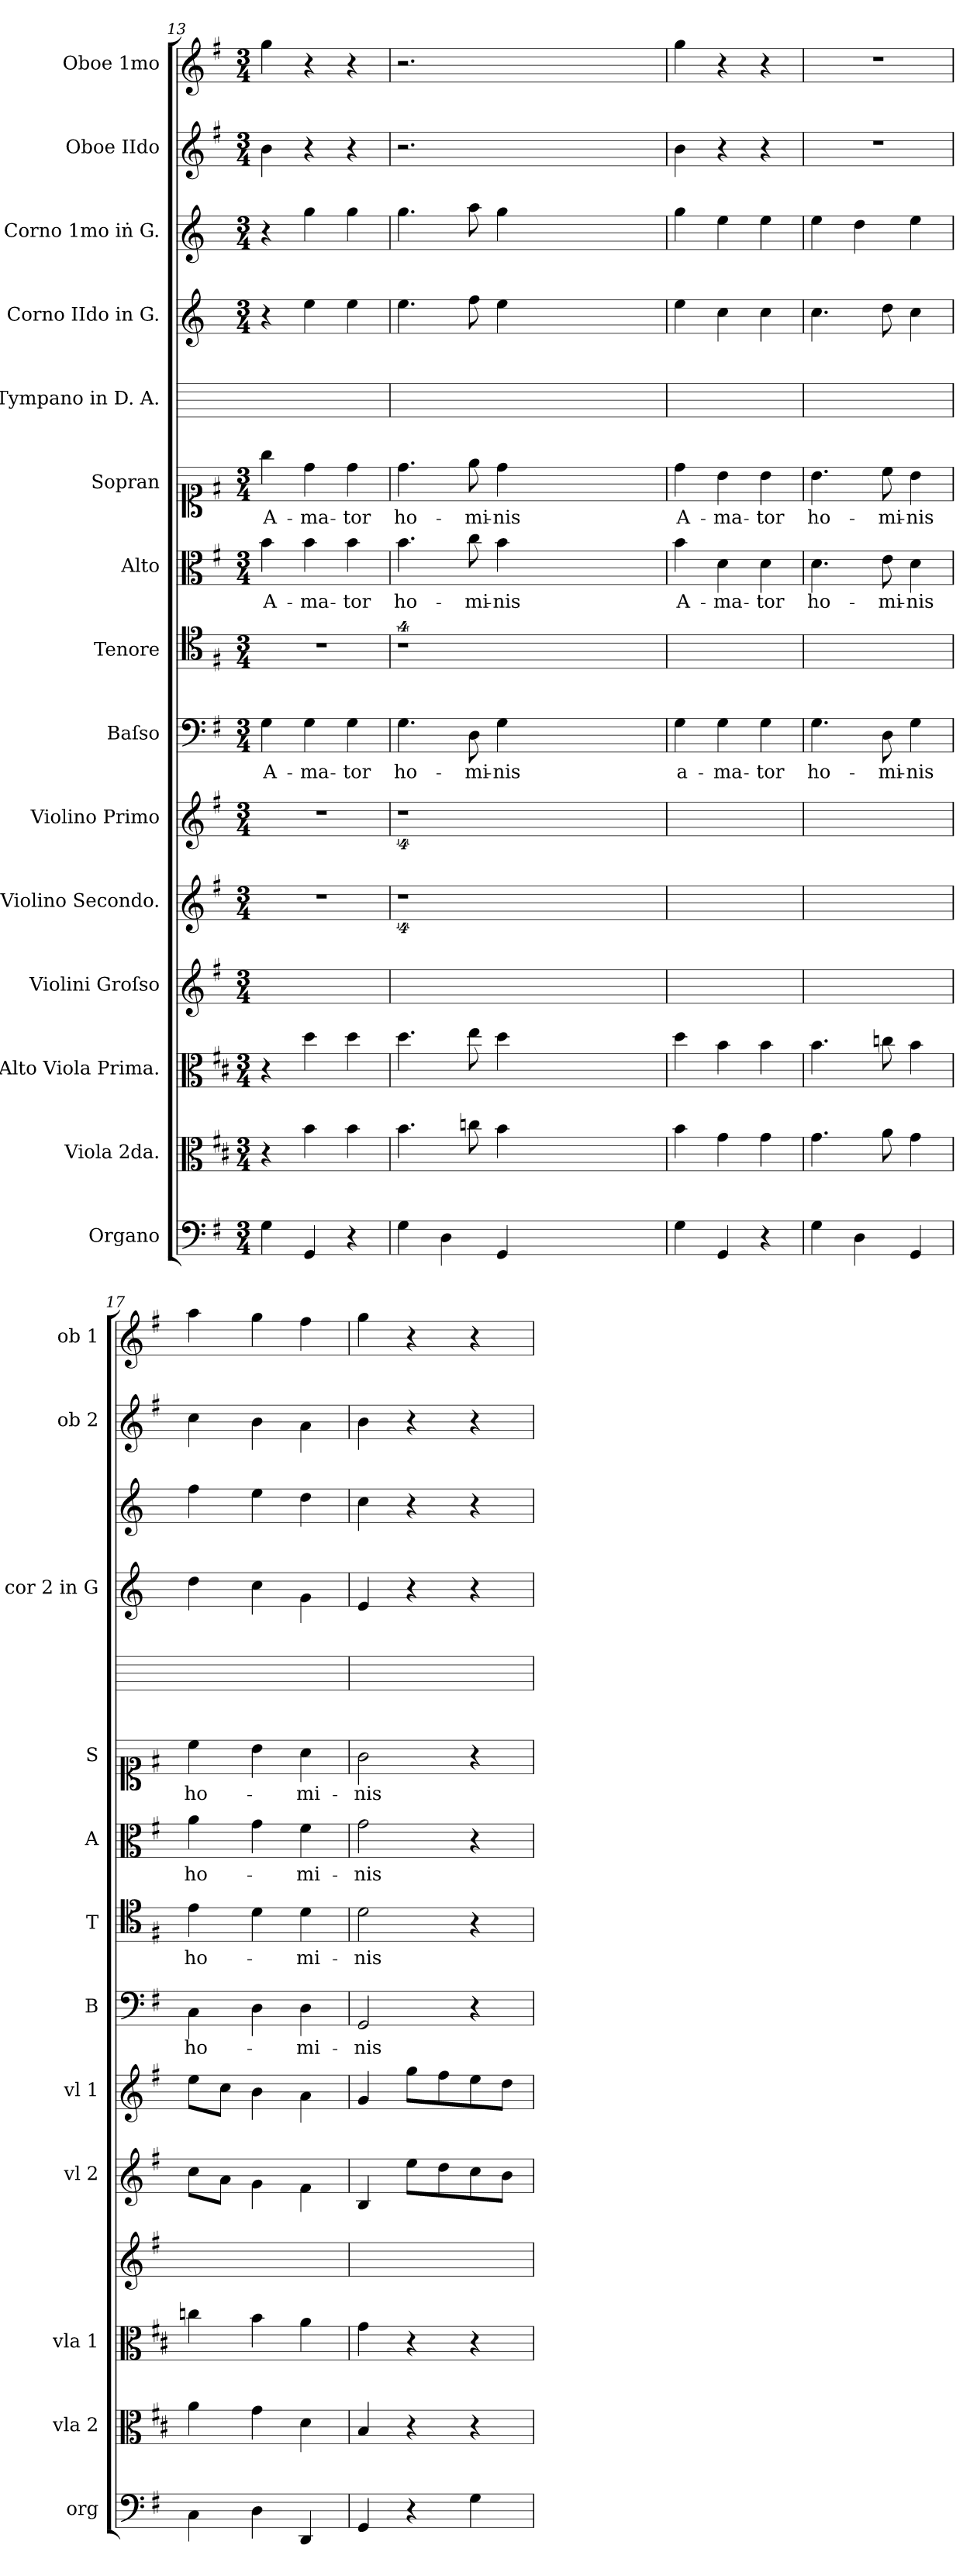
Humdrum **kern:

**kern	**kern	**kern	**kern	**kern	**kern	**kern	**text	**kern	**text	**kern	**text	**kern	**text	**kern	**kern	**kern	**kern	**kern
*part15	*part14	*part13	*part12	*part11	*part10	*part9	*part9	*part8	*part8	*part7	*part7	*part6	*part6	*part5	*part4	*part3	*part2	*part1
*staff15	*staff14	*staff13	*staff12	*staff11	*staff10	*staff9	*staff9	*staff8	*staff8	*staff7	*staff7	*staff6	*staff6	*staff5	*staff4	*staff3	*staff2	*staff1
*I"Organo	*I"Viola 2da.	*I"Alto Viola Prima.	*I"Violini Groſso	*I"Violino Secondo.	*I"Violino Primo	*I"Baſso	*	*I"Tenore	*	*I"Alto	*	*I"Sopran	*	*I"Tympano in D. A.	*I"Corno IIdo in G.	*I"Corno 1mo iṅ G.	*I"Oboe IIdo	*I"Oboe 1mo
*I'org	*I'vla 2	*I'vla 1	*	*I'vl 2	*I'vl 1	*I'B	*	*I'T	*	*I'A	*	*I'S	*	*	*I'cor 2 in G	*	*I'ob 2	*I'ob 1
*clefF4	*clefC3	*clefC3	*clefG2	*clefG2	*clefG2	*clefF4	*	*clefC4	*	*clefC3	*	*clefC1	*	*	*clefG2	*clefG2	*clefG2	*clefG2
*	*	*	*	*	*	*	*	*	*	*	*	*	*	*	*ITrd3c5	*ITrd3c5	*	*
*k[f#]	*k[f#c#]	*k[f#c#]	*k[f#]	*k[f#]	*k[f#]	*k[f#]	*	*k[f#]	*	*k[f#]	*	*k[f#]	*	*	*k[f#]	*k[f#]	*k[f#]	*k[f#]
*G:	*	*	*G:	*G:	*G:	*G:	*	*G:	*	*G:	*	*G:	*	*	*G:	*G:	*G:	*G:
*M3/4	*M3/4	*M3/4	*M3/4	*M3/4	*M3/4	*M3/4	*	*M3/4	*	*M3/4	*	*M3/4	*	*	*M3/4	*M3/4	*M3/4	*M3/4
=13	=13	=13	=13	=13	=13	=13	=13	=13	=13	=13	=13	=13	=13	=13	=13	=13	=13	=13
4G\	4r	4r	2.ryy	2.r	2.r	4G\	A-	2.r	.	4b\	A-	4gg\	A-	2.ryy	4r	4r	4b\	4gg\
4GG/	4b\	4dd\	.	.	.	4G\	-ma-	.	.	4b\	-ma-	4dd\	-ma-	.	4b\	4dd\	4r	4r
4r	4b\	4dd\	.	.	.	4G\	-tor	.	.	4b\	-tor	4dd\	-tor	.	4b\	4dd\	4r	4r
=14	=14	=14	=14	=14	=14	=14	=14	=14	=14	=14	=14	=14	=14	=14	=14	=14	=14	=14
4G\	4.b\	4.dd\	2.ryy	4%9r	4%9r	4.G\	ho-	4%9r	.	4.b\	ho-	4.dd\	ho-	2.ryy	4.b\	4.dd\	2.r	2.r
4D\	.	.	.	.	.	.	.	.	.	.	.	.	.	.	.	.	.	.
.	8ccn	8ee\	.	.	.	8D\	-mi-	.	.	8cc\	-mi-	8ee\	-mi-	.	8cc\	8ee\	.	.
4GG/	4b\	4dd\	.	.	.	4G\	-nis	.	.	4b\	-nis	4dd\	-nis	.	4b\	4dd\	.	.
1.ryy	1.ryy	1.ryy	1.ryy	.	.	1.ryy	.	.	.	1.ryy	.	1.ryy	.	1.ryy	1.ryy	1.ryy	1.ryy	1.ryy
=15	=15	=15	=15	=15	=15	=15	=15	=15	=15	=15	=15	=15	=15	=15	=15	=15	=15	=15
4G\	4b\	4dd\	2.ryy	2.ryy	2.ryy	4G\	a-	2.ryy	.	4b\	A-	4dd\	A-	2.ryy	4b\	4dd\	4b\	4gg\
4GG/	4g\	4b\	.	.	.	4G\	-ma-	.	.	4d\	-ma-	4b\	-ma-	.	4g\	4b\	4r	4r
4r	4g\	4b\	.	.	.	4G\	-tor	.	.	4d\	-tor	4b\	-tor	.	4g\	4b\	4r	4r
=16	=16	=16	=16	=16	=16	=16	=16	=16	=16	=16	=16	=16	=16	=16	=16	=16	=16	=16
4G\	4.g\	4.b\	2.ryy	2.ryy	2.ryy	4.G\	ho-	2.ryy	.	4.d\	ho-	4.b\	ho-	2.ryy	4.g\	4b\	2.r	2.r
4D\	.	.	.	.	.	.	.	.	.	.	.	.	.	.	.	4a\	.	.
.	8a\	8ccn\	.	.	.	8D\	-mi-	.	.	8e\	-mi-	8cc\	-mi-	.	8a\	.	.	.
4GG/	4g\	4b\	.	.	.	4G\	-nis	.	.	4d\	-nis	4b\	-nis	.	4g\	4b\	.	.
=17	=17	=17	=17	=17	=17	=17	=17	=17	=17	=17	=17	=17	=17	=17	=17	=17	=17	=17
4C\	4a\	4ccn\	2.ryy	8cc\L	8ee\L	4C\	ho-	4e\	ho-	4a\	ho-	4cc\	ho-	2.ryy	4a\	4cc\	4cc\	4aa\
.	.	.	.	8a\J	8cc\J	.	.	.	.	.	.	.	.	.	.	.	.	.
4D\	4g\	4b\	.	4g\	4b\	4D\	.	4d\	.	4g\	.	4b\	.	.	4g\	4b\	4b\	4gg\
4DD/	4d\	4a\	.	4f#\	4a\	4D\	-mi-	4d\	-mi-	4f#\	-mi-	4a\	-mi-	.	4d\	4a\	4a\	4ff#\
=18	=18	=18	=18	=18	=18	=18	=18	=18	=18	=18	=18	=18	=18	=18	=18	=18	=18	=18
4GG/	4B/	4g\	2.ryy	4B/	4g/	2GG/	-nis	2d\	-nis	2g\	-nis	2g\	-nis	2.ryy	4B/	4g\	4b\	4gg\
4r	4r	4r	.	8ee\L	8gg\L	.	.	.	.	.	.	.	.	.	4r	4r	4r	4r
.	.	.	.	8dd\	8ff#\	.	.	.	.	.	.	.	.	.	.	.	.	.
4G\	4r	4r	.	8cc\	8ee\	4r	.	4r	.	4r	.	4r	.	.	4r	4r	4r	4r
.	.	.	.	8b\J	8dd\J	.	.	.	.	.	.	.	.	.	.	.	.	.
=	=	=	=	=	=	=	=	=	=	=	=	=	=	=	=	=	=	=
*-	*-	*-	*-	*-	*-	*-	*-	*-	*-	*-	*-	*-	*-	*-	*-	*-	*-	*-
